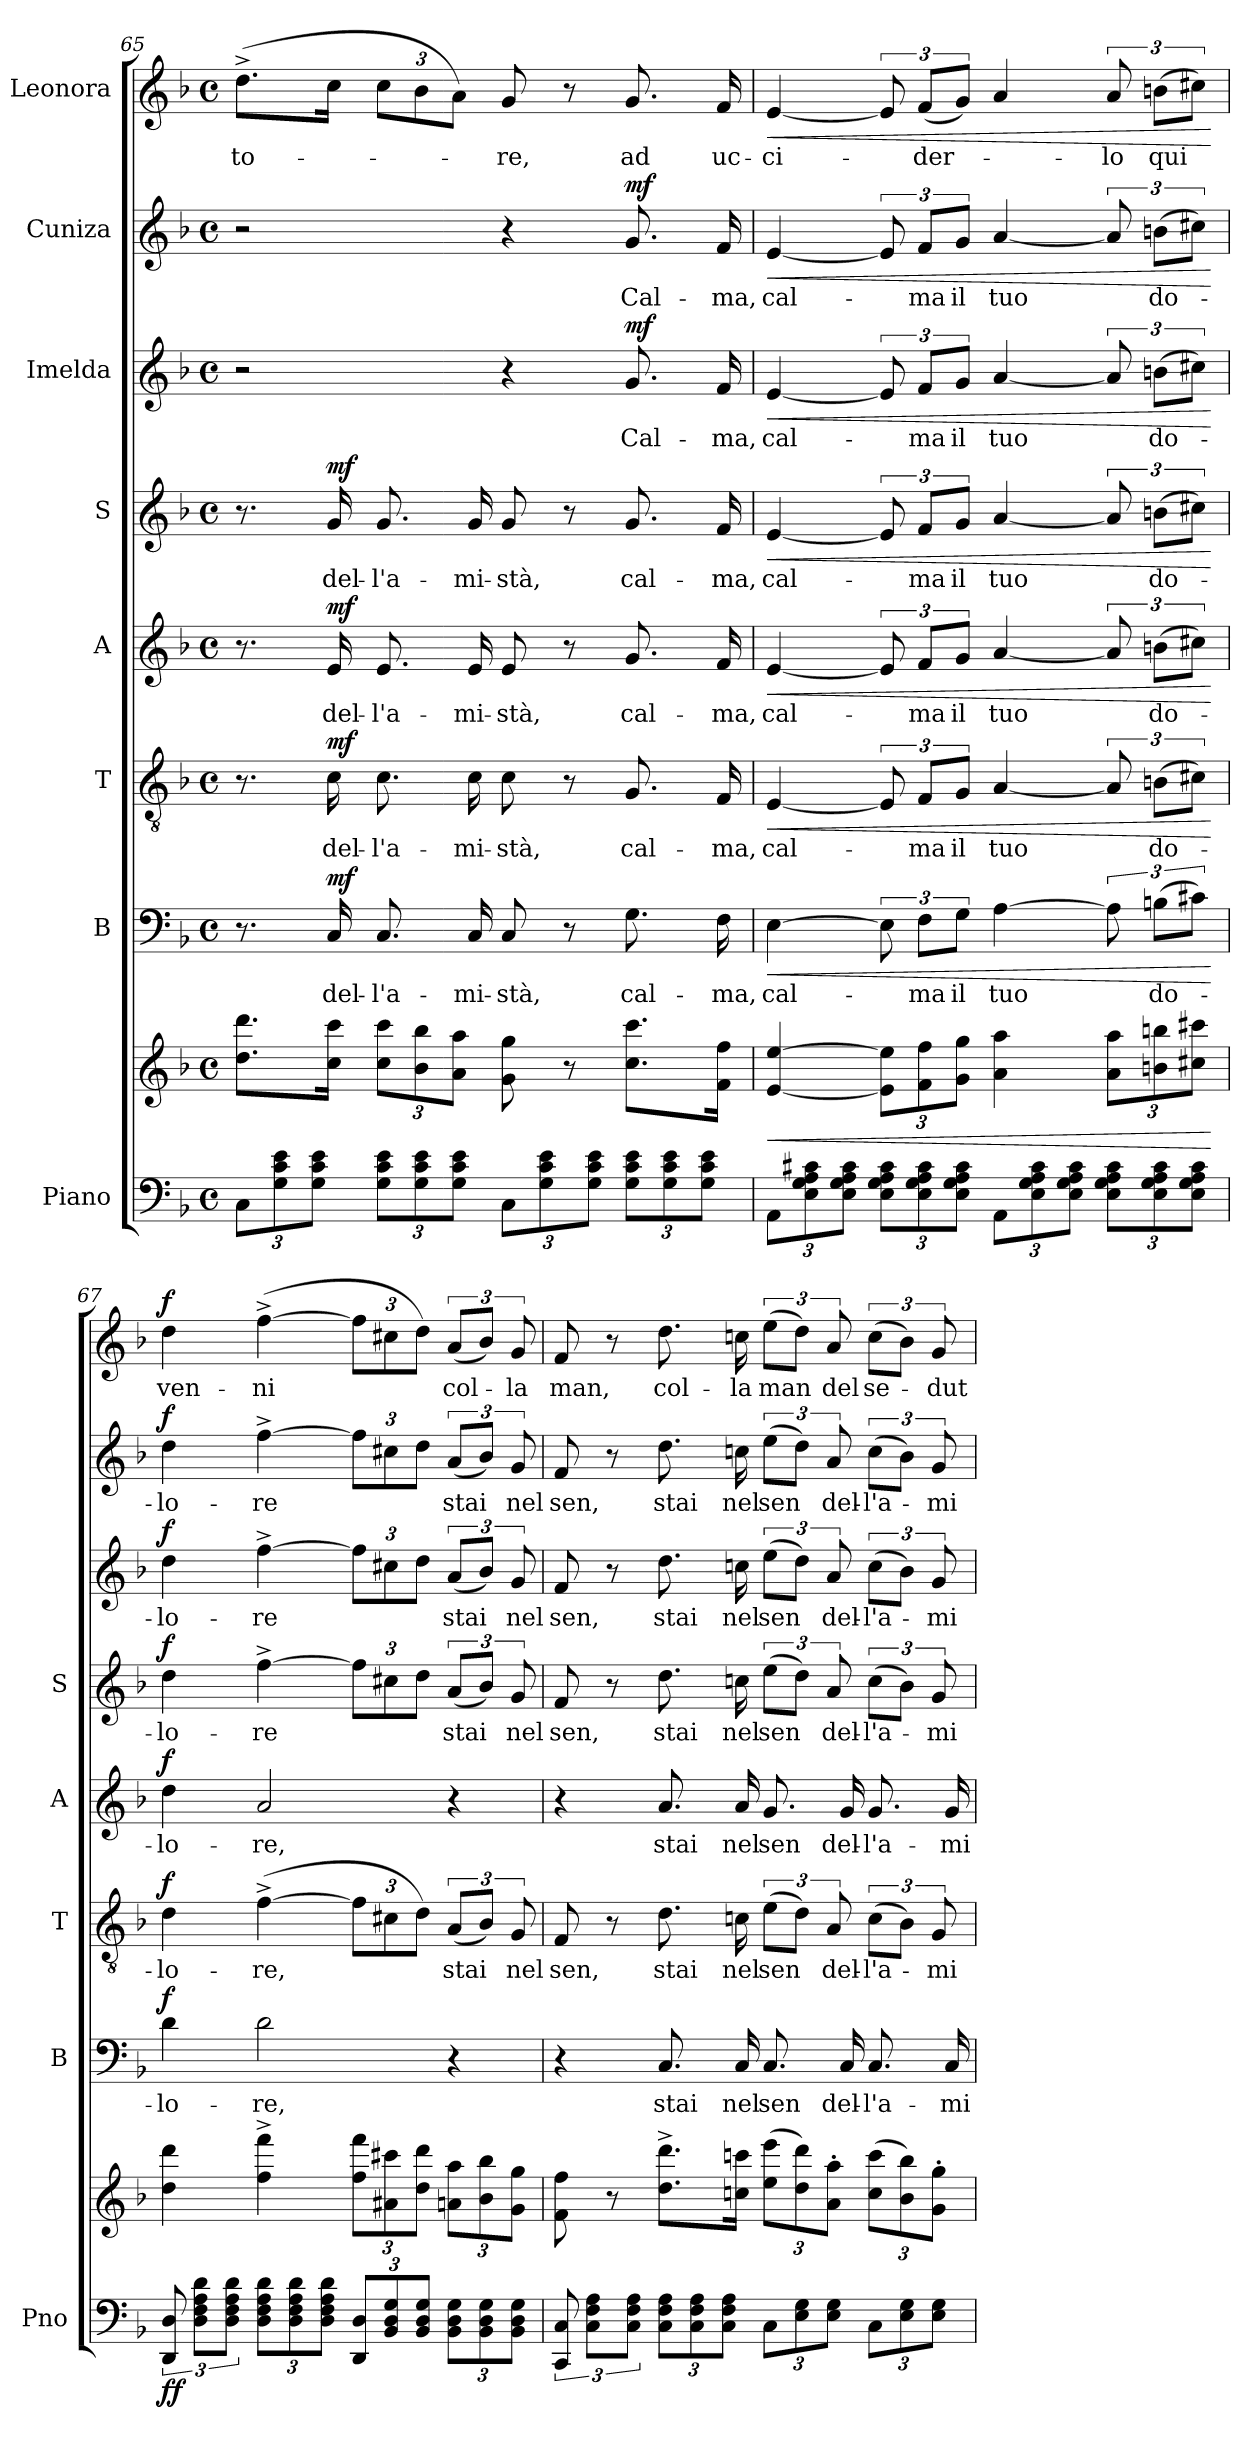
**kern	**kern	**dynam	**kern	**text	**dynam	**kern	**text	**dynam	**kern	**text	**dynam	**kern	**text	**dynam	**kern	**text	**dynam	**kern	**text	**dynam	**kern	**text	**dynam
*part8	*part8	*part8	*part7	*part7	*part7	*part6	*part6	*part6	*part5	*part5	*part5	*part4	*part4	*part4	*part3	*part3	*part3	*part2	*part2	*part2	*part1	*part1	*part1
*staff9	*staff8	*staff8/9	*staff7	*staff7	*staff7	*staff6	*staff6	*staff6	*staff5	*staff5	*staff5	*staff4	*staff4	*staff4	*staff3	*staff3	*staff3	*staff2	*staff2	*staff2	*staff1	*staff1	*staff1
*I"Piano	*	*	*I"B	*	*	*I"T	*	*	*I"A	*	*	*I"S	*	*	*I"Imelda	*	*	*I"Cuniza	*	*	*I"Leonora	*	*
*I'Pno	*	*	*I'B	*	*	*I'T	*	*	*I'A	*	*	*I'S	*	*	*	*	*	*	*	*	*	*	*
!!LO:PB:g=z
*clefF4	*clefG2	*	*clefF4	*	*	*clefGv2	*	*	*clefG2	*	*	*clefG2	*	*	*clefG2	*	*	*clefG2	*	*	*clefG2	*	*
*k[b-]	*k[b-]	*	*k[b-]	*	*	*k[b-]	*	*	*k[b-]	*	*	*k[b-]	*	*	*k[b-]	*	*	*k[b-]	*	*	*k[b-]	*	*
*M4/4	*M4/4	*	*M4/4	*	*	*M4/4	*	*	*M4/4	*	*	*M4/4	*	*	*M4/4	*	*	*M4/4	*	*	*M4/4	*	*
*met(c)	*met(c)	*	*met(c)	*	*	*met(c)	*	*	*met(c)	*	*	*met(c)	*	*	*met(c)	*	*	*met(c)	*	*	*met(c)	*	*
*Xbrackettup	*	*	*	*	*	*	*	*	*	*	*	*	*	*	*	*	*	*	*	*	*	*	*
=65	=65	=65	=65	=65	=65	=65	=65	=65	=65	=65	=65	=65	=65	=65	=65	=65	=65	=65	=65	=65	=65	=65	=65
12C\L	8.dd\ 8.ddd\L	.	8.r	.	.	8.r	.	.	8.r	.	.	8.r	.	.	2r	.	.	2r	.	.	(8.dd^\L	-to-	.
12G\ 12c\ 12e\	.	.	.	.	.	.	.	.	.	.	.	.	.	.	.	.	.	.	.	.	.	.	.
12G\ 12c\ 12e\J	.	.	.	.	.	.	.	.	.	.	.	.	.	.	.	.	.	.	.	.	.	.	.
!	!	!	!	!	!LO:DY:a	!	!	!LO:DY:a	!	!	!LO:DY:a	!	!	!LO:DY:a	!	!	!	!	!	!	!	!	!
.	16cc\ 16ccc\Jk	.	16C/	del-	mf	16c\	del-	mf	16e/	del-	mf	16g/	del-	mf	.	.	.	.	.	.	16cc\Jk	.	.
*	*Xbrackettup	*	*	*	*	*	*	*	*	*	*	*	*	*	*	*	*	*	*	*	*Xbrackettup	*	*
12G\ 12c\ 12e\L	12cc\ 12ccc\L	.	8.C/	-l'a-	.	8.c\	-l'a-	.	8.e/	-l'a-	.	8.g/	-l'a-	.	.	.	.	.	.	.	12cc\L	.	.
12G\ 12c\ 12e\	12b-\ 12bb-\	.	.	.	.	.	.	.	.	.	.	.	.	.	.	.	.	.	.	.	12b-\	.	.
12G\ 12c\ 12e\J	12a\ 12aa\J	.	.	.	.	.	.	.	.	.	.	.	.	.	.	.	.	.	.	.	12a\J)	.	.
.	.	.	16C/	-mi-	.	16c\	-mi-	.	16e/	-mi-	.	16g/	-mi-	.	.	.	.	.	.	.	.	.	.
12C\L	8g\ 8gg\	.	8C/	-stà,	.	8c\	-stà,	.	8e/	-stà,	.	8g/	-stà,	.	4r	.	.	4r	.	.	8g/	-re,	.
12G\ 12c\ 12e\	.	.	.	.	.	.	.	.	.	.	.	.	.	.	.	.	.	.	.	.	.	.	.
.	8r	.	8r	.	.	8r	.	.	8r	.	.	8r	.	.	.	.	.	.	.	.	8r	.	.
12G\ 12c\ 12e\J	.	.	.	.	.	.	.	.	.	.	.	.	.	.	.	.	.	.	.	.	.	.	.
!	!	!	!	!	!	!	!	!	!	!	!	!	!	!	!	!	!LO:DY:a	!	!	!LO:DY:a	!	!	!
12G\ 12c\ 12e\L	8.cc\ 8.ccc\L	.	8.G\	cal-	.	8.G/	cal-	.	8.g/	cal-	.	8.g/	cal-	.	8.g/	Cal-	mf	8.g/	Cal-	mf	8.g/	ad	.
12G\ 12c\ 12e\	.	.	.	.	.	.	.	.	.	.	.	.	.	.	.	.	.	.	.	.	.	.	.
12G\ 12c\ 12e\J	.	.	.	.	.	.	.	.	.	.	.	.	.	.	.	.	.	.	.	.	.	.	.
.	16f\ 16ff\Jk	.	16F\	-ma,	.	16F/	-ma,	.	16f/	-ma,	.	16f/	-ma,	.	16f/	-ma,	.	16f/	-ma,	.	16f/	uc-	.
=66	=66	=66	=66	=66	=66	=66	=66	=66	=66	=66	=66	=66	=66	=66	=66	=66	=66	=66	=66	=66	=66	=66	=66
!	!	!LO:HP:b	!	!	!LO:HP:b	!	!	!LO:HP:b	!	!	!LO:HP:b	!	!	!LO:HP:b	!	!	!LO:HP:b	!	!	!LO:HP:b	!	!	!LO:HP:b
12AA\L	[4e/ [4ee/	<	[4E\	cal-	<	[4E/	cal-	<	[4e/	cal-	<	[4e/	cal-	<	[4e/	cal-	<	[4e/	cal-	<	[4e/	-ci-	<
12E\ 12G\ 12A\ 12c#X\	.	.	.	.	.	.	.	.	.	.	.	.	.	.	.	.	.	.	.	.	.	.	.
12E\ 12G\ 12A\ 12c#\J	.	.	.	.	.	.	.	.	.	.	.	.	.	.	.	.	.	.	.	.	.	.	.
*	*	*	*	*	*	*	*	*	*	*	*	*	*	*	*	*	*	*	*	*	*brackettup	*	*
12E\ 12G\ 12A\ 12c#\L	12e\] 12ee\]L	.	12E\]	.	.	12E/]	.	.	12e/]	.	.	12e/]	.	.	12e/]	.	.	12e/]	.	.	12e/]	.	.
12E\ 12G\ 12A\ 12c#\	12f\ 12ff\	.	12F\L	-ma	.	12F/L	-ma	.	12f/L	-ma	.	12f/L	-ma	.	12f/L	-ma	.	12f/L	-ma	.	(12f/L	-der-	.
12E\ 12G\ 12A\ 12c#\J	12g\ 12gg\J	.	12G\J	il	.	12G/J	il	.	12g/J	il	.	12g/J	il	.	12g/J	il	.	12g/J	il	.	12g/J)	.	.
12AA\L	4a\ 4aa\	.	[4A\	tuo	.	[4A/	tuo	.	[4a/	tuo	.	[4a/	tuo	.	[4a/	tuo	.	[4a/	tuo	.	4a/	.	.
12E\ 12G\ 12A\ 12c#\	.	.	.	.	.	.	.	.	.	.	.	.	.	.	.	.	.	.	.	.	.	.	.
12E\ 12G\ 12A\ 12c#\J	.	.	.	.	.	.	.	.	.	.	.	.	.	.	.	.	.	.	.	.	.	.	.
12E\ 12G\ 12A\ 12c#\L	12a\ 12aa\L	.	12A\]	.	.	12A/]	.	.	12a/]	.	.	12a/]	.	.	12a/]	.	.	12a/]	.	.	12a/	-lo	.
12E\ 12G\ 12A\ 12c#\	12bn\ 12bbn\	.	(12Bn\L	do-	.	(12Bn\L	do-	.	(12bn\L	do-	.	(12bn\L	do-	.	(12bn\L	do-	.	(12bn\L	do-	.	(12bn\L	qui	.
12E\ 12G\ 12A\ 12c#\J	12cc#X\ 12ccc#X\J	.	12c#X\J)	.	.	12c#X\J)	.	.	12cc#X\J)	.	.	12cc#X\J)	.	.	12cc#X\J)	.	.	12cc#X\J)	.	.	12cc#X\J)	.	.
.	.	[	.	.	[	.	.	[	.	.	[	.	.	[	.	.	[	.	.	[	.	.	[
!!LO:PB:g=z
=67	=67	=67	=67	=67	=67	=67	=67	=67	=67	=67	=67	=67	=67	=67	=67	=67	=67	=67	=67	=67	=67	=67	=67
*brackettup	*	*	*	*	*	*	*	*	*	*	*	*	*	*	*	*	*	*	*	*	*	*	*
!	!	!LO:DY:b=2	!	!	!	!	!	!	!	!	!	!	!	!	!	!	!	!	!	!	!	!	!
!	!	!LO:DY:n=1:b	!	!	!LO:DY:a	!	!	!LO:DY:a	!	!	!LO:DY:a	!	!	!LO:DY:a	!	!	!LO:DY:a	!	!	!LO:DY:a	!	!	!LO:DY:a
12DD/ 12D/	4dd\ 4ddd\	f f	4d\	-lo-	f	4d\	-lo-	f	4dd\	-lo-	f	4dd\	-lo-	f	4dd\	-lo-	f	4dd\	-lo-	f	4dd\	ven-	f
12D\ 12F\ 12A\ 12d\L	.	.	.	.	.	.	.	.	.	.	.	.	.	.	.	.	.	.	.	.	.	.	.
12D\ 12F\ 12A\ 12d\J	.	.	.	.	.	.	.	.	.	.	.	.	.	.	.	.	.	.	.	.	.	.	.
*Xbrackettup	*	*	*	*	*	*	*	*	*	*	*	*	*	*	*	*	*	*	*	*	*	*	*
12D\ 12F\ 12A\ 12d\L	4ff\^ 4fff\^	.	2d\	-re,	.	([4f^\	-re,	.	2a/	-re,	.	[4ff^\	-re	.	[4ff^\	-re	.	[4ff^\	-re	.	([4ff^\	-ni	.
12D\ 12F\ 12A\ 12d\	.	.	.	.	.	.	.	.	.	.	.	.	.	.	.	.	.	.	.	.	.	.	.
12D\ 12F\ 12A\ 12d\J	.	.	.	.	.	.	.	.	.	.	.	.	.	.	.	.	.	.	.	.	.	.	.
*	*	*	*	*	*	*Xbrackettup	*	*	*	*	*	*Xbrackettup	*	*	*Xbrackettup	*	*	*Xbrackettup	*	*	*Xbrackettup	*	*
12DD/ 12D/L	12ff\ 12fff\L	.	.	.	.	12f\L]	.	.	.	.	.	12ff\L]	.	.	12ff\L]	.	.	12ff\L]	.	.	12ff\L]	.	.
12BB-/ 12D/ 12G/	12a#X\ 12ccc#X\	.	.	.	.	12c#X\	.	.	.	.	.	12cc#X\	.	.	12cc#X\	.	.	12cc#X\	.	.	12cc#X\	.	.
12BB-/ 12D/ 12G/J	12dd\ 12ddd\J	.	.	.	.	12d\J)	.	.	.	.	.	12dd\J	.	.	12dd\J	.	.	12dd\J	.	.	12dd\J)	.	.
*	*	*	*	*	*	*brackettup	*	*	*	*	*	*brackettup	*	*	*brackettup	*	*	*brackettup	*	*	*brackettup	*	*
12BB-\ 12D\ 12G\L	12an\ 12aa\L	.	4r	.	.	(12A/L	stai	.	4r	.	.	(12a/L	stai	.	(12a/L	stai	.	(12a/L	stai	.	(12a/L	col-	.
12BB-\ 12D\ 12G\	12b-\ 12bb-\	.	.	.	.	12B-/J)	.	.	.	.	.	12b-/J)	.	.	12b-/J)	.	.	12b-/J)	.	.	12b-/J)	.	.
12BB-\ 12D\ 12G\J	12g\ 12gg\J	.	.	.	.	12G/	nel	.	.	.	.	12g/	nel	.	12g/	nel	.	12g/	nel	.	12g/	-la	.
=68	=68	=68	=68	=68	=68	=68	=68	=68	=68	=68	=68	=68	=68	=68	=68	=68	=68	=68	=68	=68	=68	=68	=68
*brackettup	*	*	*	*	*	*	*	*	*	*	*	*	*	*	*	*	*	*	*	*	*	*	*
12CC/ 12C/	8f\ 8ff\	.	4r	.	.	8F/	sen,	.	4r	.	.	8f/	sen,	.	8f/	sen,	.	8f/	sen,	.	8f/	man,	.
12C\ 12F\ 12A\L	.	.	.	.	.	.	.	.	.	.	.	.	.	.	.	.	.	.	.	.	.	.	.
.	8r	.	.	.	.	8r	.	.	.	.	.	8r	.	.	8r	.	.	8r	.	.	8r	.	.
12C\ 12F\ 12A\J	.	.	.	.	.	.	.	.	.	.	.	.	.	.	.	.	.	.	.	.	.	.	.
*Xbrackettup	*	*	*	*	*	*	*	*	*	*	*	*	*	*	*	*	*	*	*	*	*	*	*
12C\ 12F\ 12A\L	8.dd\^ 8.ddd\^L	.	8.C/	stai	.	8.d\	stai	.	8.a/	stai	.	8.dd\	stai	.	8.dd\	stai	.	8.dd\	stai	.	8.dd\	col-	.
12C\ 12F\ 12A\	.	.	.	.	.	.	.	.	.	.	.	.	.	.	.	.	.	.	.	.	.	.	.
12C\ 12F\ 12A\J	.	.	.	.	.	.	.	.	.	.	.	.	.	.	.	.	.	.	.	.	.	.	.
.	16ccn\ 16cccn\Jk	.	16C/	nel	.	16cn\	nel	.	16a/	nel	.	16ccn\	nel	.	16ccn\	nel	.	16ccn\	nel	.	16ccn\	-la	.
12C\L	(12ee\ 12eee\L	.	8.C/	sen	.	(12e\L	sen	.	8.g/	sen	.	(12ee\L	sen	.	(12ee\L	sen	.	(12ee\L	sen	.	(12ee\L	man	.
12E\ 12G\	12dd\ 12ddd\)	.	.	.	.	12d\J)	.	.	.	.	.	12dd\J)	.	.	12dd\J)	.	.	12dd\J)	.	.	12dd\J)	.	.
12E\ 12G\J	12a\' 12aa\'J	.	.	.	.	12A/	del-	.	.	.	.	12a/	del-	.	12a/	del-	.	12a/	del-	.	12a/	del	.
.	.	.	16C/	del-	.	.	.	.	16g/	del-	.	.	.	.	.	.	.	.	.	.	.	.	.
12C\L	(12cc\ 12ccc\L	.	8.C/	-l'a-	.	(12c\L	-l'a-	.	8.g/	-l'a-	.	(12cc\L	-l'a-	.	(12cc\L	-l'a-	.	(12cc\L	-l'a-	.	(12cc\L	se-	.
12E\ 12G\	12b-\ 12bb-\)	.	.	.	.	12B-\J)	.	.	.	.	.	12b-\J)	.	.	12b-\J)	.	.	12b-\J)	.	.	12b-\J)	.	.
12E\ 12G\J	12g\' 12gg\'J	.	.	.	.	12G/	-mi-	.	.	.	.	12g/	-mi-	.	12g/	-mi-	.	12g/	-mi-	.	12g/	-dut-	.
.	.	.	16C/	-mi-	.	.	.	.	16g/	-mi-	.	.	.	.	.	.	.	.	.	.	.	.	.
=	=	=	=	=	=	=	=	=	=	=	=	=	=	=	=	=	=	=	=	=	=	=	=
*-	*-	*-	*-	*-	*-	*-	*-	*-	*-	*-	*-	*-	*-	*-	*-	*-	*-	*-	*-	*-	*-	*-	*-
